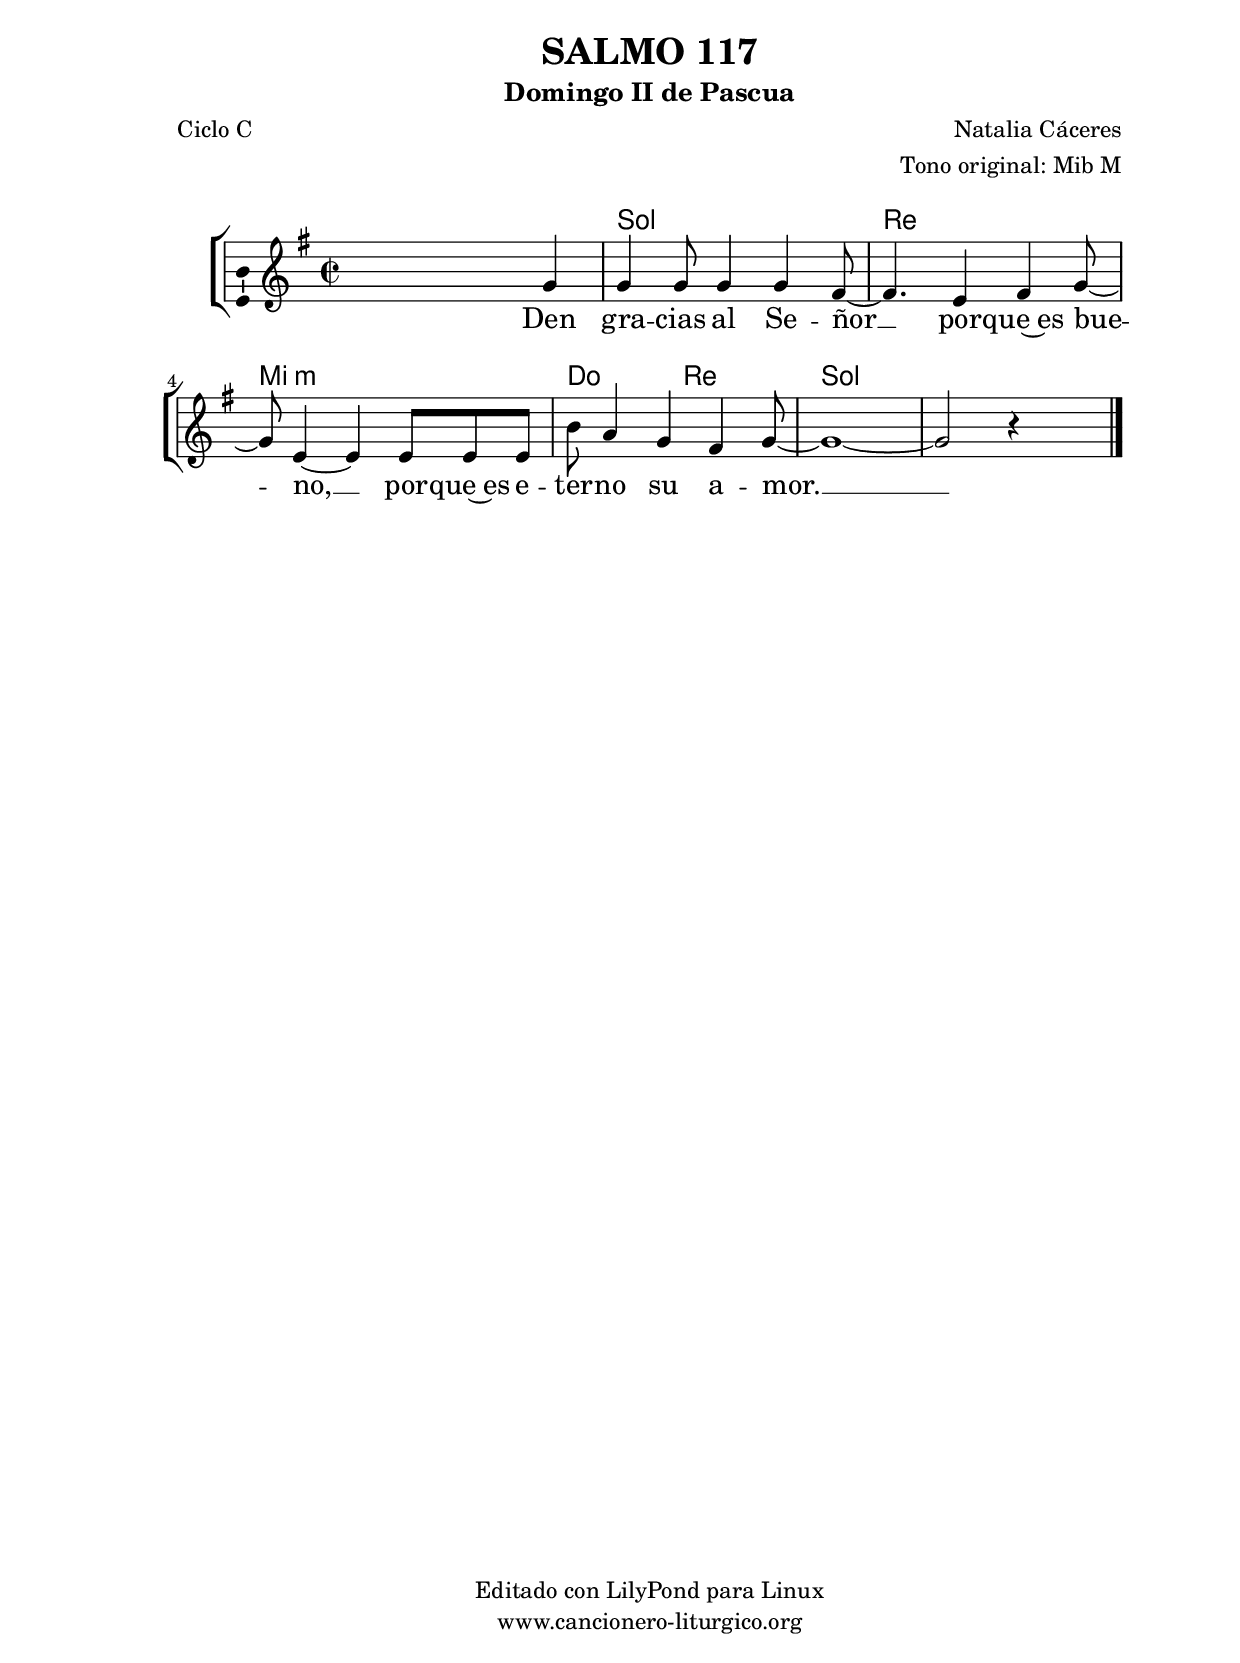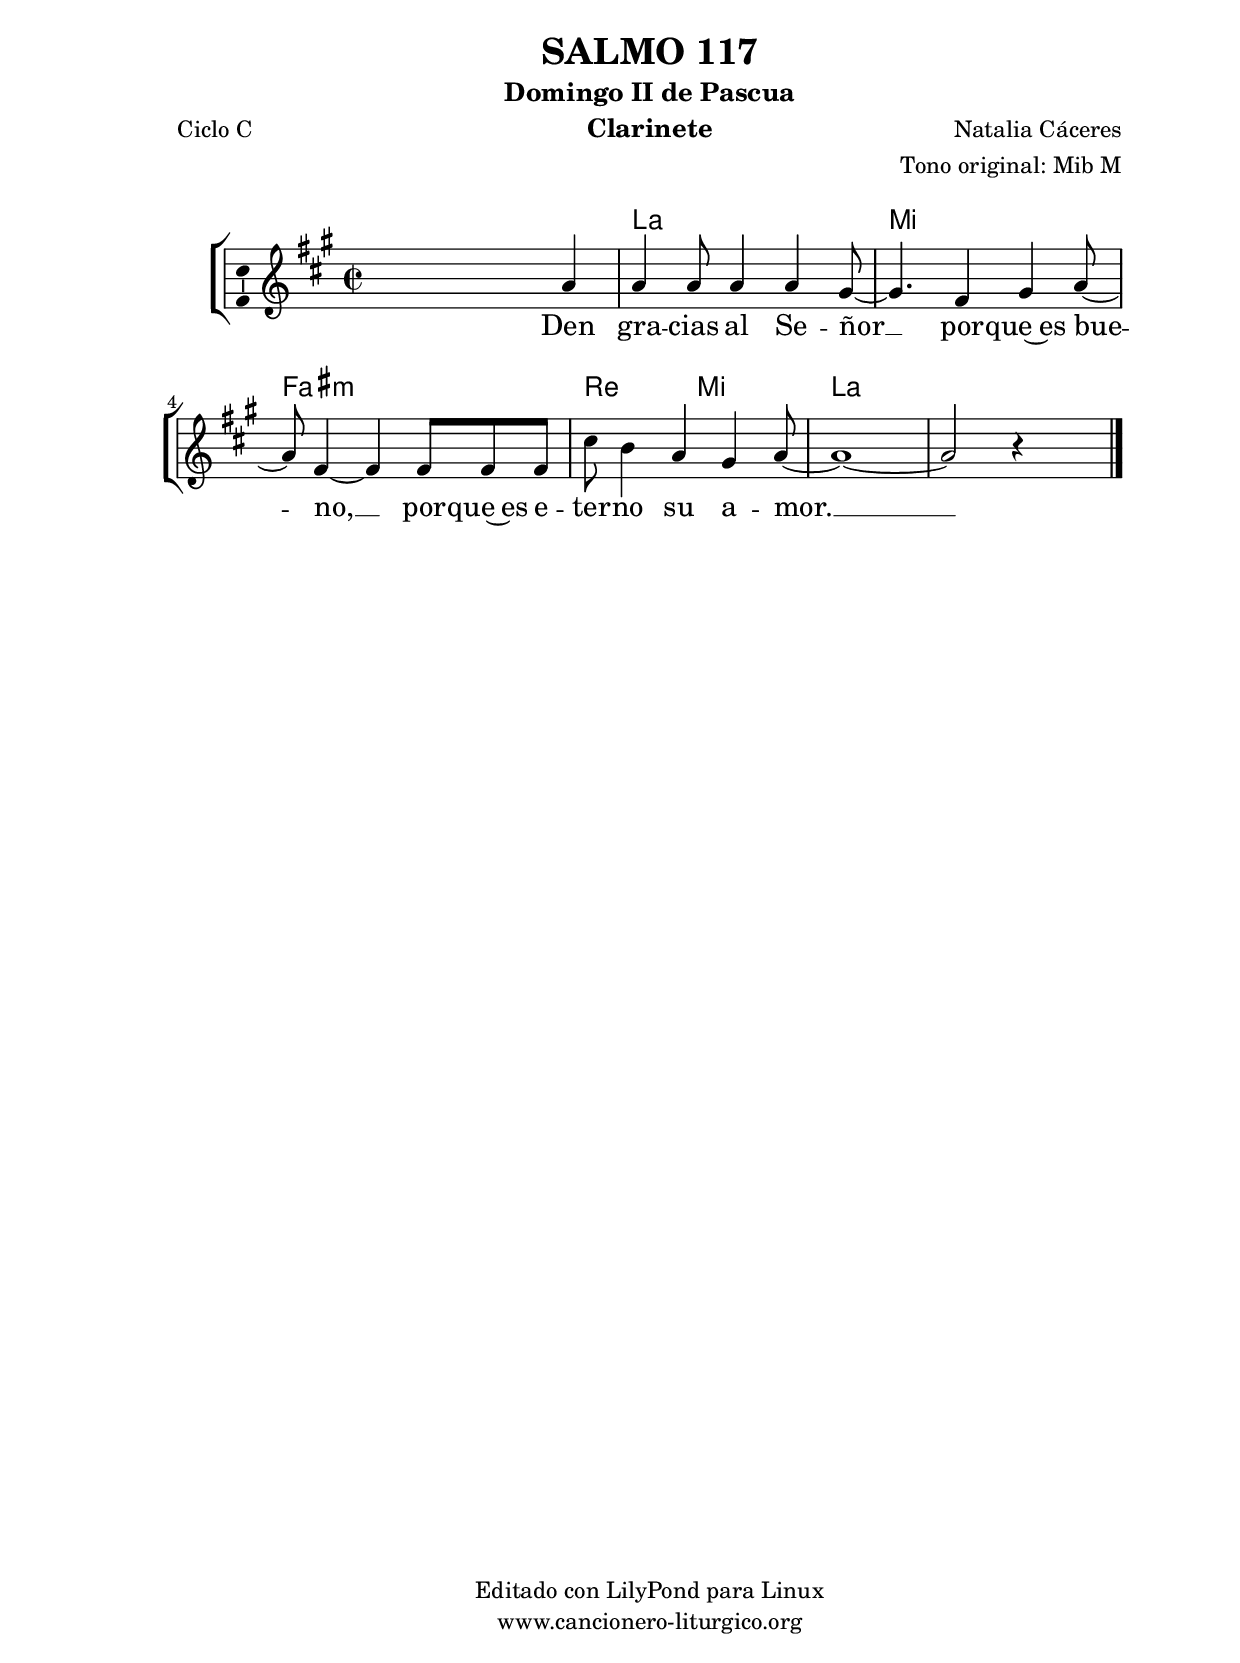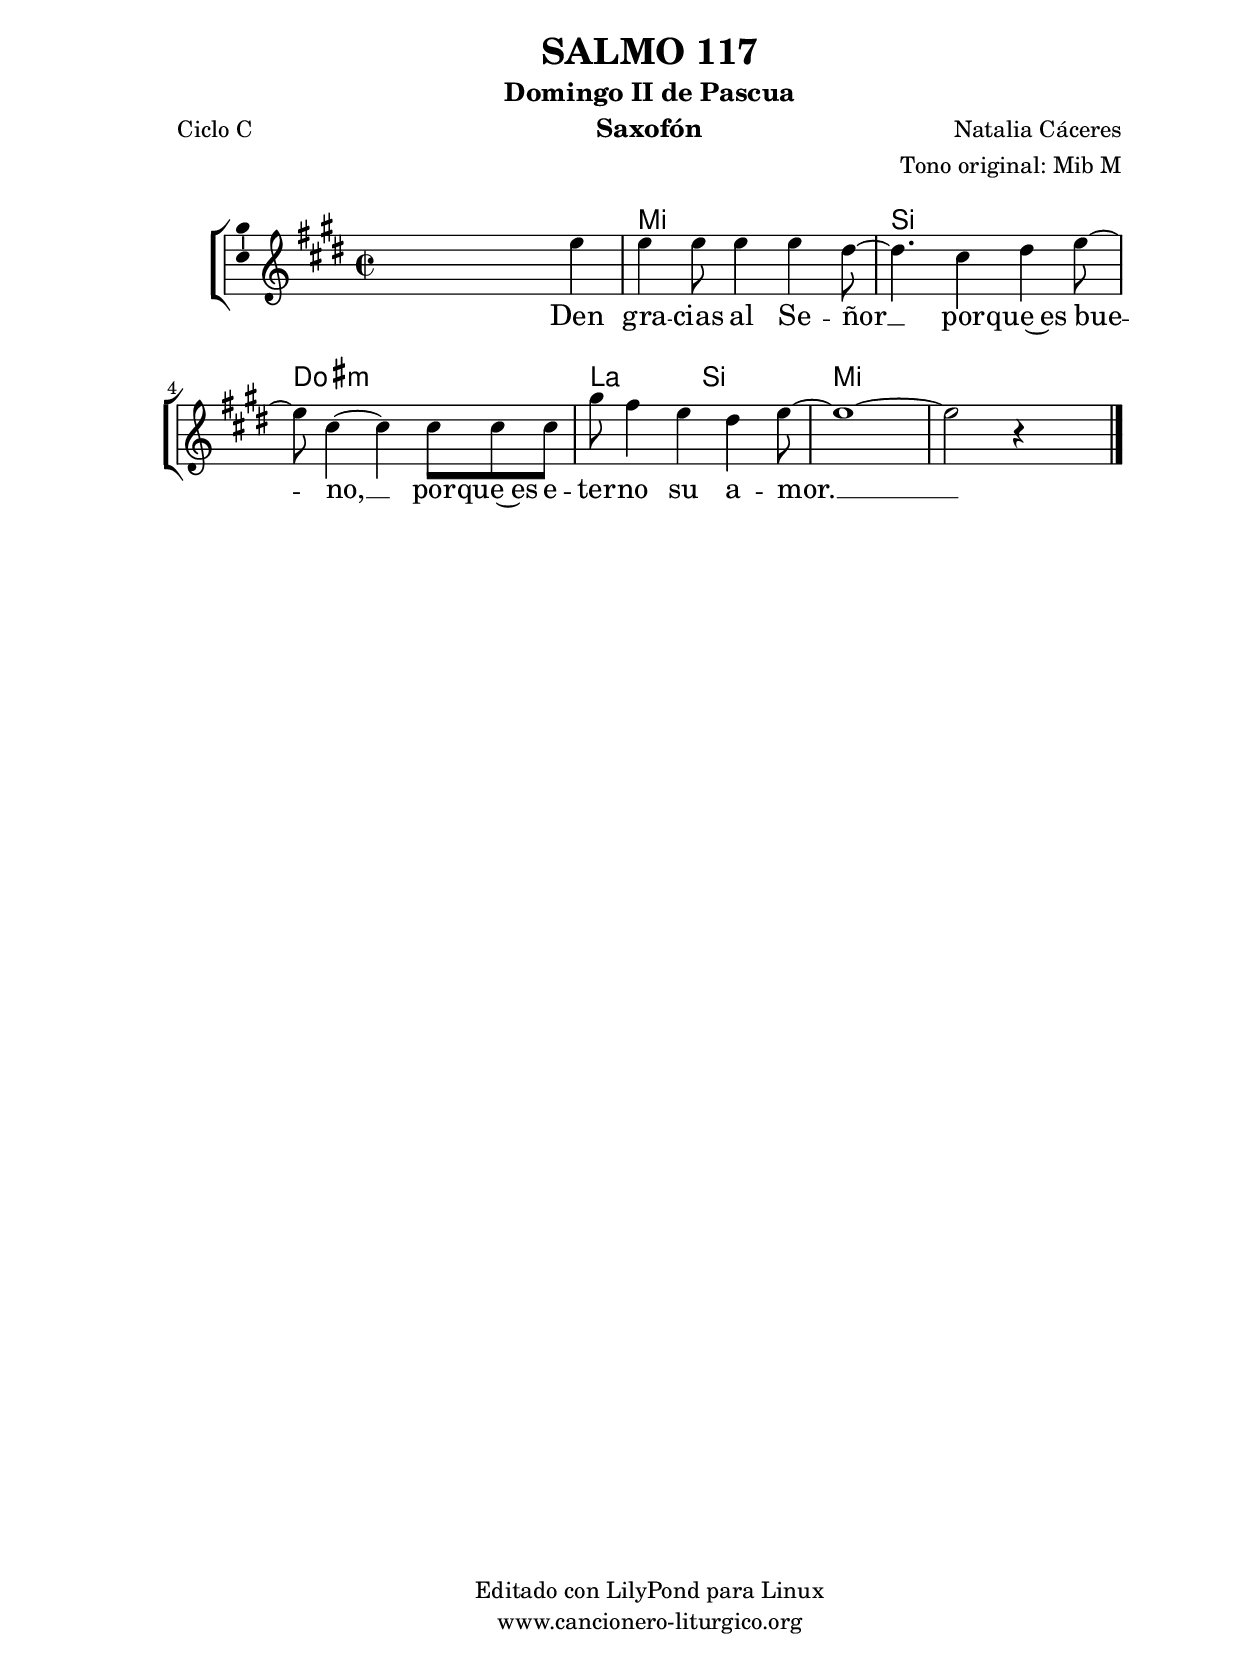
%
%para convertir .midi en .wav:
%timidity filename.midi -Ow -o finename.wav
%
%
%Para convertir de .wav a .mp3:
%lame -h -m j filename.wav
%
%
%para escuchar el midi:
%timidity nombrefichero.midi
%


%versión de lilypond para la que se ha escrito esta partitura:
\version "2.16.0"

	%Tamaño papel
	#(set-default-paper-size "a4")
	%Tamaño partitura
	#(set-global-staff-size 20)
	%No responde al pulsar sobre una nota
	#(ly:set-option 'point-and-click #f)

%parámetros del encabezamiento:
\header {
	title = "SALMO 117"
	subtitle = "Domingo II de Pascua"
	composer = "Natalia Cáceres"
	poet = "Ciclo C"
	meter = ""
	arranger = "Tono original: Mib M"
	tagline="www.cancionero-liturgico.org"
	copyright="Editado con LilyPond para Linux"
	}

%parámetros asociados al papel:
\paper  {
	oddHeaderMarkup = \markup {\fill-line { \on-the-fly #not-first-page \fromproperty #'header:title \on-the-fly #not-first-page \fromproperty #'header:composer }}
	evenHeaderMarkup = \markup {\fill-line { \fromproperty #'header:composer \fromproperty #'header:title }}
	#(set-paper-size "a4")
	print-page-number = ##f
	first-page-number = 1
	print-first-page-number = ##f
%	head-separation = 3.0 \cm
	top-margin = 2.0 \cm
	bottom-margin = 0.5\cm
%%%	bottom-margin = -1.0\cm
	left-margin = 3.0 \cm
	line-width = 16.0 \cm 
	indent = 8\mm
	interscoreline = 2.\mm
	between-system-space = 15\mm
%	para que las partituras no llenen la hoja:
	ragged-bottom = ##t
%	idem para la última hoja:
	ragged-last-bottom = ##f
%	para que las partituras llenen el ancho del papel:
	ragged-last = ##f
	after-title-space = 2.5 \cm
%page-count=1
%system-count=8

	%Flexible Vertical Spacing
%	markup-markup-spacing =
%	#'((basic-distance . 15) (minimum-distance . 15) (padding . 3))
	markup-system-spacing =
	#'((basic-distance . 15) (minimum-distance . 15) (padding . 3))
	system-system-spacing =
	#'((basic-distance . 15) (minimum-distance . 15) (padding . 3))
	score-system-spacing =
	#'((basic-distance . 15) (minimum-distance . 15) (padding . 5))
%	top-system-spacing = % header
%	#'((basic-distance . 8) (minimum-distance . 0) (padding . 3))
%	top-markup-spacing =
%	#'((basic-distance . 20) (minimum-distance . 20) (padding . 3))
	last-bottom-spacing = % footer
	#'((basic-distance . 5) (minimum-distance . 5) (padding . 3))
%	score-markup-spacing =
%	#'((basic-distance . 16) (minimum-distance . 13) (padding . 3))

	}


%parámetros que afectan a toda la partitura:
global =  {
	%clave de sol (G):
	\clef G
	%armadura:
	\transpose ees g
	\key ees \major
	\tempo 4=140
	\set Score.tempoHideNote = ##t
	}


acordes = {
	\italianChords
	\chordmode {
	\transpose ees g
{

s1
ees1 bes c:m aes2 bes ees1 s

	}
	}
}

melodia = 
	\transpose ees g
{
	\relative c'{
	\time 2/2

s2 s4 ees4
ees4 ees8 ees4 ees4 d8~
d4. c4 d ees8~
ees8 c4~c c8 c c
g'8 f4 ees d ees8~
ees1~
ees2 r4 s4


	\bar "|."
	}
	}


texto = \lyricmode {
Den gra -- cias al Se -- ñor __ por -- que~es bue -- no, __
por -- que~es e -- ter -- no su a -- mor. __
	}


acordesStaff = \context ChordNames = acordesStaff <<
	\set chordChanges = ##t
	\acordes
	>>


vozStaff = \context Voice = vozStaff
\with {\consists "Ambitus_engraver"}
<<
%	\set Staff.instrumentName = ""
%	\set Staff.shortInstrumentName = ""
%	\set Staff.midiInstrument = #"clarinet"
%	\set Staff.midiInstrument = #"cello"
%	\set Staff.midiInstrument = #"flute"
	\set Staff.midiInstrument = #"electric guitar (jazz)"
%	\set Staff.midiInstrument = #"english horn"
%	\set Staff.midiInstrument = #"violin"
%	\set Staff.midiInstrument = #"glockenspiel"
	\set Staff.midiMinimumVolume = #0.7
	\set Staff.midiMaximumVolume = #0.9
	\global
	\melodia
	>>


textoStaff = \context Lyrics = textoStaff <<
	\lyricsto vozStaff \texto
	>>

\book {
	\score {
		\context ChoirStaff {
			\override StaffGroup.SystemStartBracket #'collapse-height = #1
			\override Score.SystemStartBar #'collapse-height = #1
			<<
			\acordesStaff
			\vozStaff
			\textoStaff
			>>
			}
		\layout {
	    		\context {
				\Lyrics
				\override LyricText #'font-size = #2
				}
	   		 \context {
				\Score
				%fontSize = #3
				\override StaffSymbol #'staff-space = #(magstep +3)
				%\override Beam #'thickness = #0.55
				%\override SpacingSpanner #'spacing-increment = #1.0
				%\override Slur #'height-limit = #1.5
				}
			}
		}
	\score {
		\unfoldRepeats
		\context ChoirStaff {
			<<
			\acordesStaff
			\vozStaff
			>>
			}
		\midi {
	  		\context {
	  			\Score
				tempoWholesPerMinute = #(ly:make-moment 70 4)
				}
			}
		}
	}

%Partitura para clarinete
#(define output-suffix "C")
\book {
	\header{
		instrument = "Clarinete"
		}
	\score {
		\context ChoirStaff {
			\override StaffGroup.SystemStartBracket #'collapse-height = #1
			\override Score.SystemStartBar #'collapse-height = #1
\transpose c d
			<<
			\acordesStaff
			\vozStaff
			\textoStaff
			>>
			}
		\layout {
	    		\context {
				\Lyrics
				\override LyricText #'font-size = #2
				}
	   		 \context {
				\Score
				%fontSize = #3
				\override StaffSymbol #'staff-space = #(magstep +3)
				%\override Beam #'thickness = #0.55
				%\override SpacingSpanner #'spacing-increment = #1.0
				%\override Slur #'height-limit = #1.5
				}
			}
		}
	}

%Partitura para saxofón
#(define output-suffix "S")
\book {
	\header{
		instrument = "Saxofón"
		}
	\score {
		\context ChoirStaff {
			\override StaffGroup.SystemStartBracket #'collapse-height = #1
			\override Score.SystemStartBar #'collapse-height = #1
\transpose c a
			<<
			\acordesStaff
			\vozStaff
			\textoStaff
			>>
			}
		\layout {
	    		\context {
				\Lyrics
				\override LyricText #'font-size = #2
				}
	   		 \context {
				\Score
				%fontSize = #3
				\override StaffSymbol #'staff-space = #(magstep +3)
				%\override Beam #'thickness = #0.55
				%\override SpacingSpanner #'spacing-increment = #1.0
				%\override Slur #'height-limit = #1.5
				}
			}
		}
	}

